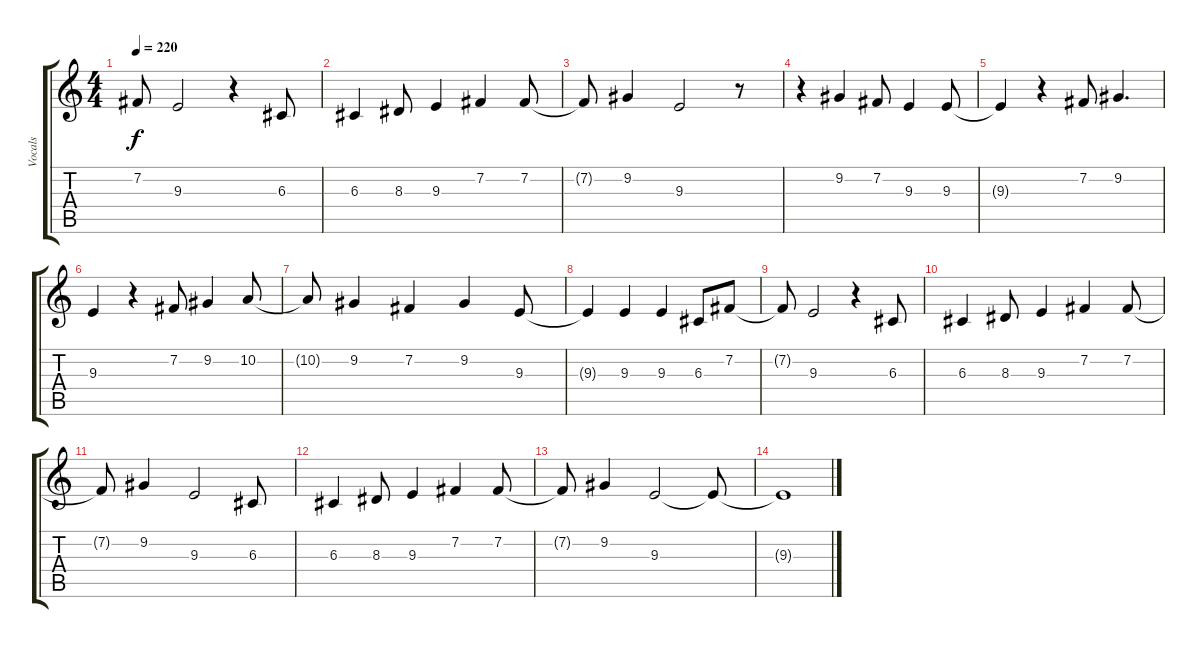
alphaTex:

\track ("Vocals" "Vocals") {instrument bassoon}
\staff {score tabs}
\tuning (E4 B3 G3 D3 A2 E2) {hide}
\ts (4 4)
\tempo 220
\clef g2
\ks c
7.2{t}.8{dy f} 9.3.2 r.4 6.3.8 |
6.3.4 8.3.8 9.3.4 7.2.4 7.2.8 |
7.2{t}.8 9.2.4 9.3.2 r.8 |
r.4 9.2.4 7.2.8 9.3.4 9.3.8 |
9.3{t}.4 r.4 7.2.8 9.2.4{d} |
9.3.4 r.4 7.2.8 9.2.4 10.2.8 |
10.2{t}.8 9.2.4 7.2.4 9.2.4 9.3.8 |
9.3{t}.4 9.3.4 9.3.4 6.3.8 7.2.8 |
7.2{t}.8 9.3.2 r.4 6.3.8 |
6.3.4 8.3.8 9.3.4 7.2.4 7.2.8 |
7.2{t}.8 9.2.4 9.3.2 6.3.8 |
6.3.4 8.3.8 9.3.4 7.2.4 7.2.8 |
7.2{t}.8 9.2.4 9.3.2 9.3{t}.8 |
9.3{t}.1
